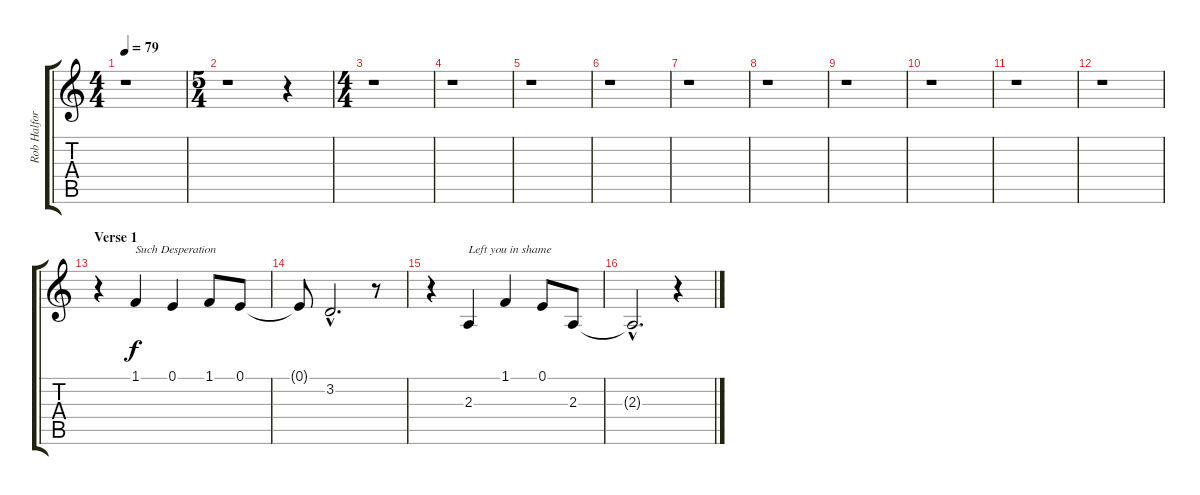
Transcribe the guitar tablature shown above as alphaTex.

\track ("Rob Halford" "Rob Halfor") {instrument altosax}
\staff {score tabs}
\tuning (E4 B3 G3 D3 A2 E2) {hide}
\ts (4 4)
\tempo 79
\clef g2
\ks c
r.1{dy f instrument altosax} |
\ts (5 4)
r.1 r.4 |
\ts (4 4)
r.1 |
r.1 |
r.1 |
r.1 |
r.1 |
r.1 |
r.1 |
r.1 |
r.1 |
r.1 |
\section ("" "Verse 1")
r.4 1.1.4{txt "Such Desperation"} 0.1.4 1.1.8 0.1.8 |
0.1{t}.8 3.2{hac}.2{d} r.8 |
r.4 2.3.4{txt "Left you in shame"} 1.1.4 0.1.8 2.3.8 |
2.3{hac t}.2{d} r.4
